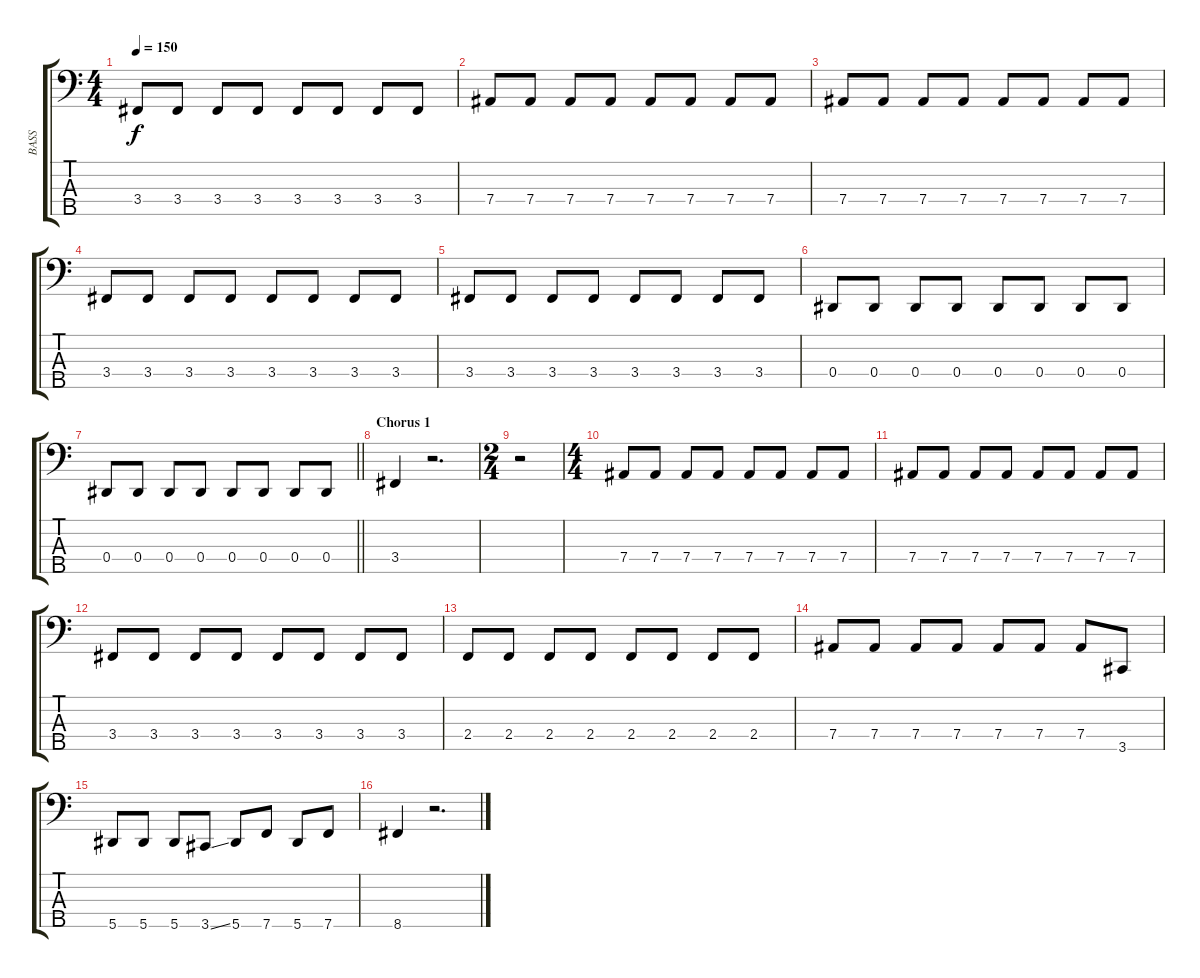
\track ("BASS" "BASS") {instrument electricbassfinger}
\staff {score tabs}
\tuning (Gb2 Db2 Ab1 Eb1 Bb0) {hide}
\ts (4 4)
\tempo 150
\clef f4
\ks c
3.4.8{dy f} 3.4.8 3.4.8 3.4.8 3.4.8 3.4.8 3.4.8 3.4.8 |
7.4.8 7.4.8 7.4.8 7.4.8 7.4.8 7.4.8 7.4.8 7.4.8 |
7.4.8 7.4.8 7.4.8 7.4.8 7.4.8 7.4.8 7.4.8 7.4.8 |
3.4.8 3.4.8 3.4.8 3.4.8 3.4.8 3.4.8 3.4.8 3.4.8 |
3.4.8 3.4.8 3.4.8 3.4.8 3.4.8 3.4.8 3.4.8 3.4.8 |
0.4.8 0.4.8 0.4.8 0.4.8 0.4.8 0.4.8 0.4.8 0.4.8 |
\barLineRight lightlight
0.4.8 0.4.8 0.4.8 0.4.8 0.4.8 0.4.8 0.4.8 0.4.8 |
\section ("" "Chorus 1")
3.4.4 r.2{d} |
\ts (2 4)
r.2 |
\ts (4 4)
7.4.8 7.4.8 7.4.8 7.4.8 7.4.8 7.4.8 7.4.8 7.4.8 |
7.4.8 7.4.8 7.4.8 7.4.8 7.4.8 7.4.8 7.4.8 7.4.8 |
3.4.8 3.4.8 3.4.8 3.4.8 3.4.8 3.4.8 3.4.8 3.4.8 |
2.4.8 2.4.8 2.4.8 2.4.8 2.4.8 2.4.8 2.4.8 2.4.8 |
7.4.8 7.4.8 7.4.8 7.4.8 7.4.8 7.4.8 7.4.8 3.5.8 |
5.5.8 5.5.8 5.5.8 3.5{ss}.8 5.5.8 7.5.8 5.5.8 7.5.8 |
8.5.4 r.2{d}
